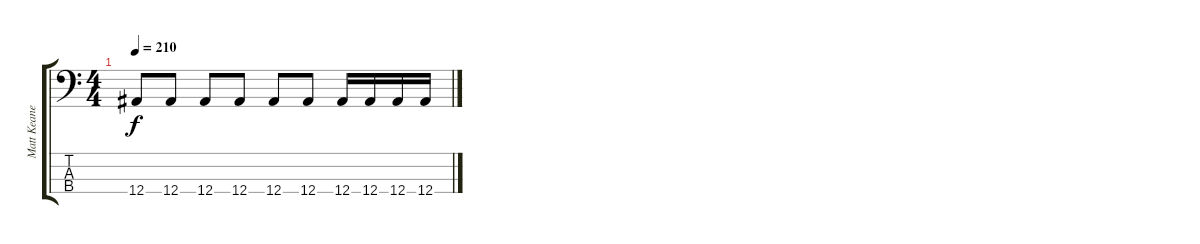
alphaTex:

\track ("Matt Keane" "Matt Keane") {instrument electricbasspick}
\staff {score tabs}
\tuning (Eb2 Bb1 F1 Bb0) {hide}
\ts (4 4)
\tempo 210
\clef f4
\ks c
12.4.8{dy f} 12.4.8 12.4.8 12.4.8 12.4.8 12.4.8 12.4.16 12.4.16 12.4.16 12.4.16
